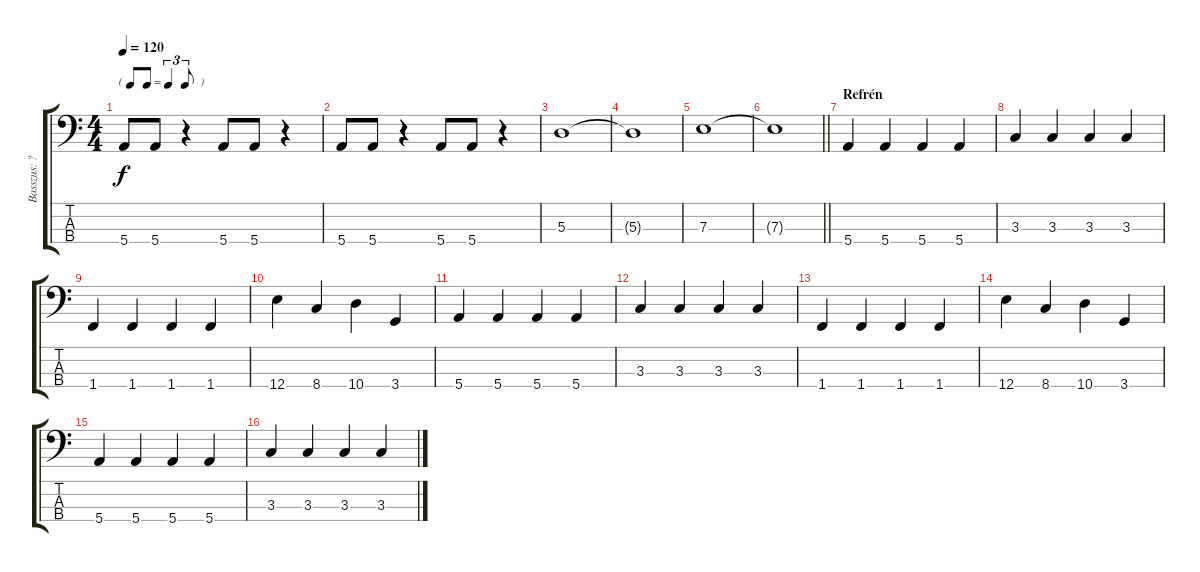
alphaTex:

\track ("Basszus: ?" "Basszus: ?") {instrument electricbassfinger}
\staff {score tabs}
\tuning (G2 D2 A1 E1) {hide}
\ts (4 4)
\tf triplet8th
\tempo 120
\clef f4
\ks c
5.4.8{dy f} 5.4.8 r.4 5.4.8 5.4.8 r.4 |
5.4.8 5.4.8 r.4 5.4.8 5.4.8 r.4 |
5.3.1 |
5.3{t}.1 |
7.3.1 |
\barLineRight lightlight
7.3{t}.1 |
\section ("" "Refrén")
5.4.4 5.4.4 5.4.4 5.4.4 |
3.3.4 3.3.4 3.3.4 3.3.4 |
1.4.4 1.4.4 1.4.4 1.4.4 |
12.4.4 8.4.4 10.4.4 3.4.4 |
5.4.4 5.4.4 5.4.4 5.4.4 |
3.3.4 3.3.4 3.3.4 3.3.4 |
1.4.4 1.4.4 1.4.4 1.4.4 |
12.4.4 8.4.4 10.4.4 3.4.4 |
5.4.4 5.4.4 5.4.4 5.4.4 |
3.3.4 3.3.4 3.3.4 3.3.4
